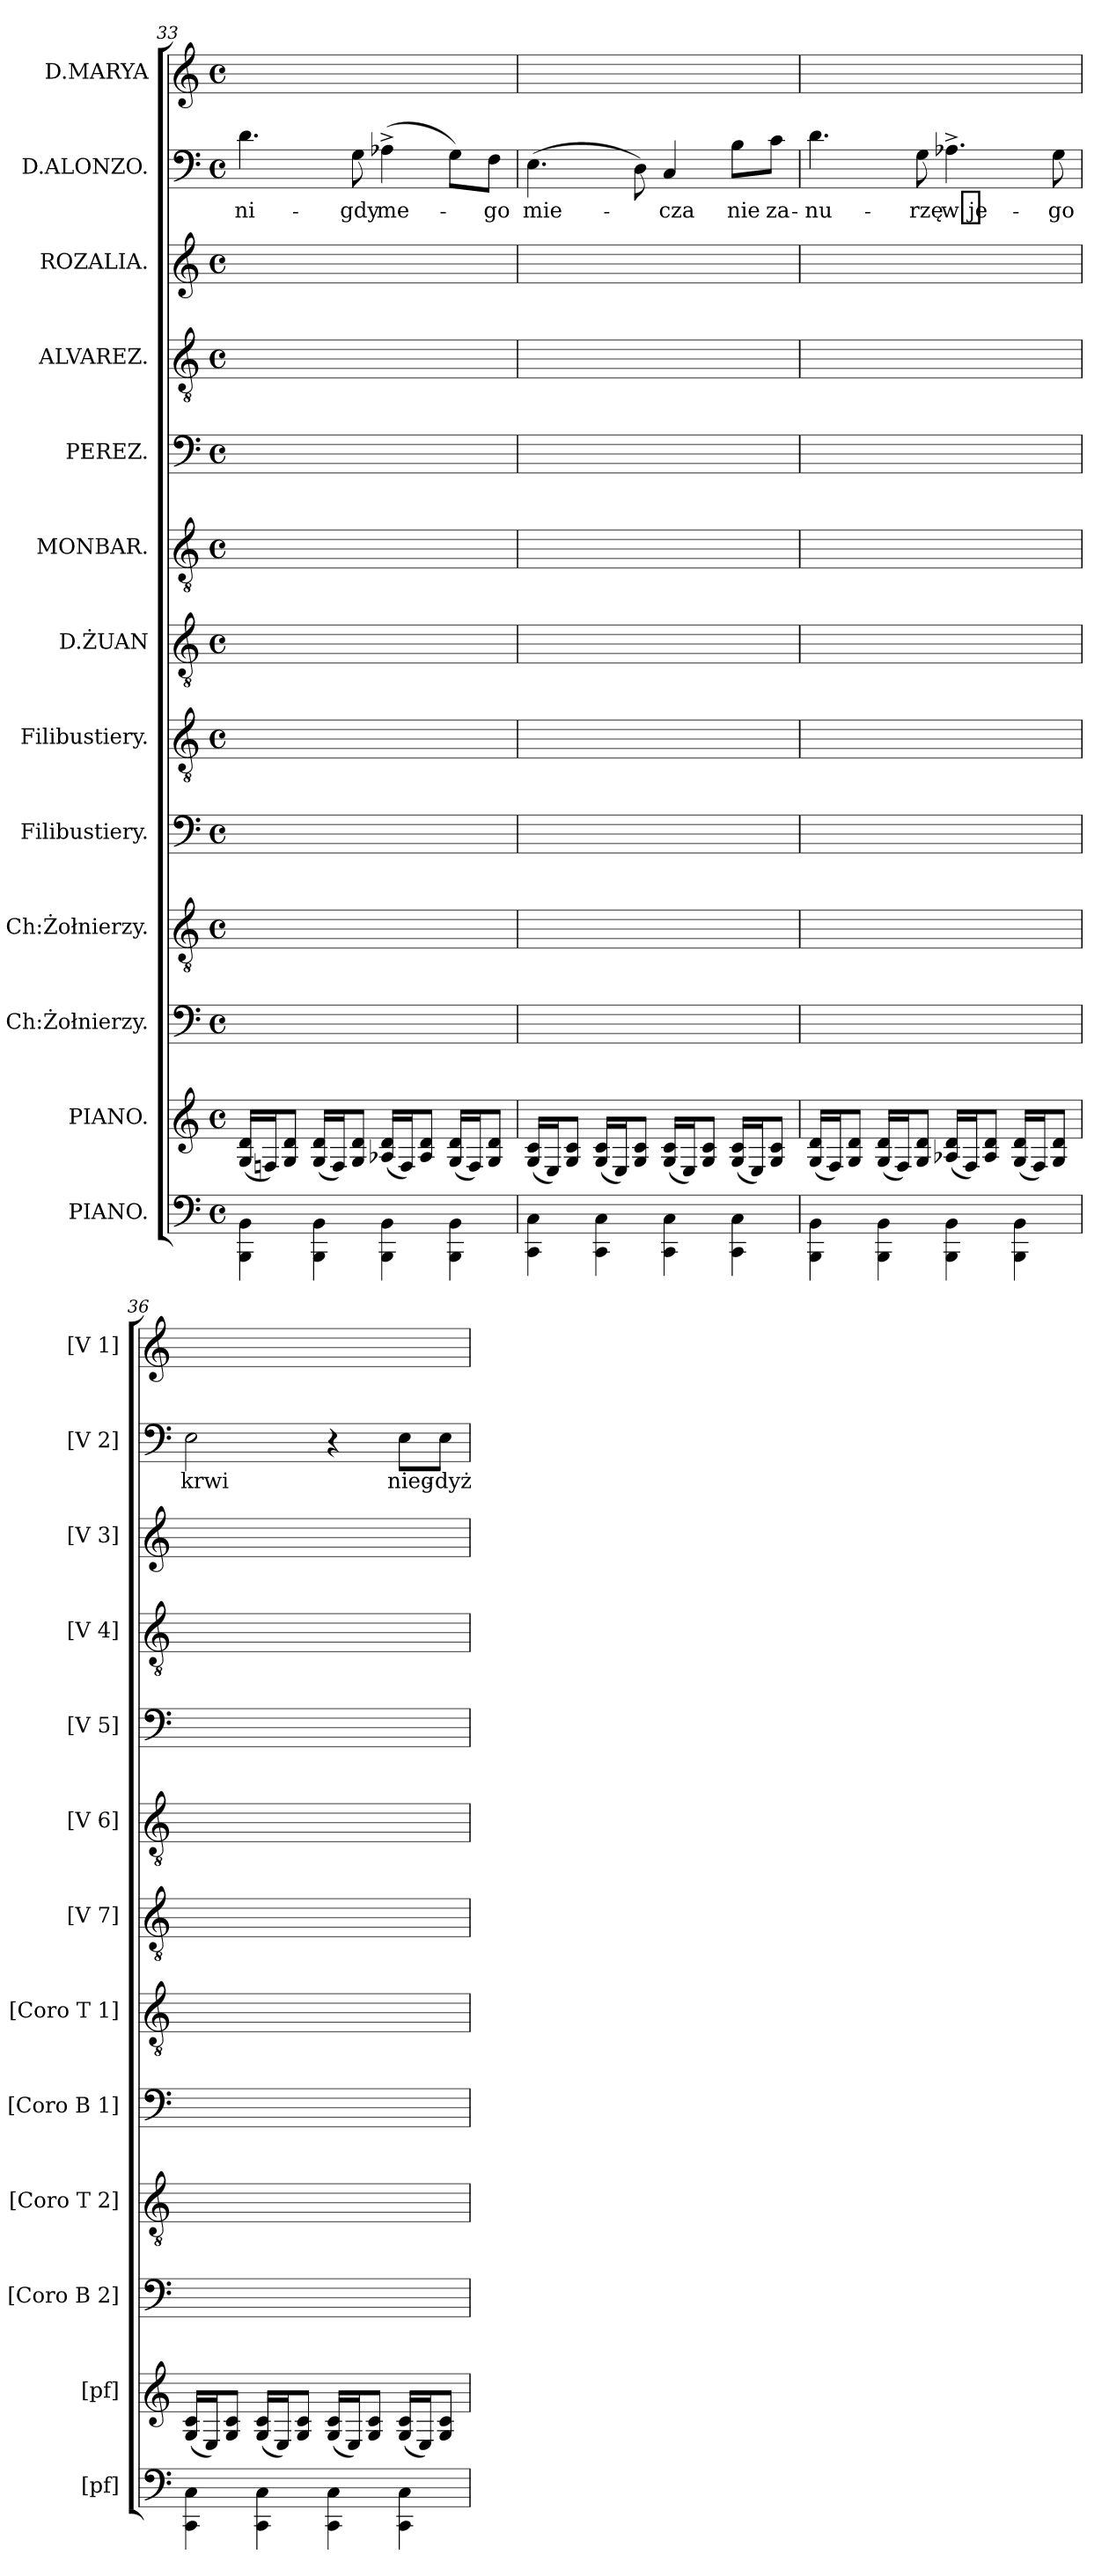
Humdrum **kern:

**kern	**kern	**kern	**kern	**kern	**kern	**kern	**kern	**kern	**kern	**kern	**kern	**text	**kern
*part13	*part12	*part11	*part10	*part9	*part8	*part7	*part6	*part5	*part4	*part3	*part2	*part2	*part1
*staff13	*staff12	*staff11	*staff10	*staff9	*staff8	*staff7	*staff6	*staff5	*staff4	*staff3	*staff2	*staff2	*staff1
*I"PIANO.	*I"PIANO.	*I"Ch:Żołnierzy.	*I"Ch:Żołnierzy.	*I"Filibustiery.	*I"Filibustiery.	*I"D.ŻUAN	*I"MONBAR.	*I"PEREZ.	*I"ALVAREZ.	*I"ROZALIA.	*I"D.ALONZO.	*	*I"D.MARYA
*I'[pf]	*I'[pf]	*I'[Coro B 2]	*I'[Coro T 2]	*I'[Coro B 1]	*I'[Coro T 1]	*I'[V 7]	*I'[V 6]	*I'[V 5]	*I'[V 4]	*I'[V 3]	*I'[V 2]	*	*I'[V 1]
*clefF4	*clefG2	*clefF4	*clefGv2	*clefF4	*clefGv2	*clefGv2	*clefGv2	*clefF4	*clefGv2	*clefG2	*clefF4	*	*clefG2
*k[]	*k[]	*k[]	*k[]	*k[]	*k[]	*k[]	*k[]	*k[]	*k[]	*k[]	*k[]	*	*k[]
*M4/4	*M4/4	*M4/4	*M4/4	*M4/4	*M4/4	*M4/4	*M4/4	*M4/4	*M4/4	*M4/4	*M4/4	*	*M4/4
*met(c)	*met(c)	*met(c)	*met(c)	*met(c)	*met(c)	*met(c)	*met(c)	*met(c)	*met(c)	*met(c)	*met(c)	*	*met(c)
=33	=33	=33	=33	=33	=33	=33	=33	=33	=33	=33	=33	=33	=33
4BBB\ 4BB\	(<16G/ 16d/LL	1ryy	1ryy	1ryy	1ryy	1ryy	1ryy	1ryy	1ryy	1ryy	4.d\	ni-	1ryy
.	16Fn/J)	.	.	.	.	.	.	.	.	.	.	.	.
.	8G/ 8d/J	.	.	.	.	.	.	.	.	.	.	.	.
4BBB\ 4BB\	(<16G/ 16d/LL	.	.	.	.	.	.	.	.	.	.	.	.
.	16F/J)	.	.	.	.	.	.	.	.	.	.	.	.
.	8G/ 8d/J	.	.	.	.	.	.	.	.	.	8G\	-gdy	.
4BBB\ 4BB\	(<16A-X/ 16d/LL	.	.	.	.	.	.	.	.	.	(4A-X^\	me-	.
.	16F/J)	.	.	.	.	.	.	.	.	.	.	.	.
.	8A-/ 8d/J	.	.	.	.	.	.	.	.	.	.	.	.
4BBB\ 4BB\	(<16G/ 16d/LL	.	.	.	.	.	.	.	.	.	8G\L)	.	.
.	16F/J)	.	.	.	.	.	.	.	.	.	.	.	.
.	8G/ 8d/J	.	.	.	.	.	.	.	.	.	8F\J	-go	.
=34	=34	=34	=34	=34	=34	=34	=34	=34	=34	=34	=34	=34	=34
4CC\ 4C\	(<16G/ 16c/LL	1ryy	1ryy	1ryy	1ryy	1ryy	1ryy	1ryy	1ryy	1ryy	(4.E\	mie-	1ryy
.	16E/J)	.	.	.	.	.	.	.	.	.	.	.	.
.	8G/ 8c/J	.	.	.	.	.	.	.	.	.	.	.	.
4CC\ 4C\	(<16G/ 16c/LL	.	.	.	.	.	.	.	.	.	.	.	.
.	16E/J)	.	.	.	.	.	.	.	.	.	.	.	.
.	8G/ 8c/J	.	.	.	.	.	.	.	.	.	8D\)	.	.
4CC\ 4C\	(<16G/ 16c/LL	.	.	.	.	.	.	.	.	.	4C/	-cza	.
.	16E/J)	.	.	.	.	.	.	.	.	.	.	.	.
.	8G/ 8c/J	.	.	.	.	.	.	.	.	.	.	.	.
4CC\ 4C\	(<16G/ 16c/LL	.	.	.	.	.	.	.	.	.	8B\L	nie	.
.	16E/J)	.	.	.	.	.	.	.	.	.	.	.	.
.	8G/ 8c/J	.	.	.	.	.	.	.	.	.	8c\J	za-	.
=35	=35	=35	=35	=35	=35	=35	=35	=35	=35	=35	=35	=35	=35
4BBB\ 4BB\	(<16G/ 16d/LL	1ryy	1ryy	1ryy	1ryy	1ryy	1ryy	1ryy	1ryy	1ryy	4.d\	-nu-	1ryy
.	16F/J)	.	.	.	.	.	.	.	.	.	.	.	.
.	8G/ 8d/J	.	.	.	.	.	.	.	.	.	.	.	.
4BBB\ 4BB\	(<16G/ 16d/LL	.	.	.	.	.	.	.	.	.	.	.	.
.	16F/J)	.	.	.	.	.	.	.	.	.	.	.	.
.	8G/ 8d/J	.	.	.	.	.	.	.	.	.	8G\	-rzę	.
4BBB\ 4BB\	(<16A-X/ 16d/LL	.	.	.	.	.	.	.	.	.	4.A-X^\	w je-	.
.	16F/J)	.	.	.	.	.	.	.	.	.	.	.	.
.	8A-/ 8d/J	.	.	.	.	.	.	.	.	.	.	.	.
4BBB\ 4BB\	(<16G/ 16d/LL	.	.	.	.	.	.	.	.	.	.	.	.
.	16F/J)	.	.	.	.	.	.	.	.	.	.	.	.
.	8G/ 8d/J	.	.	.	.	.	.	.	.	.	8G\	-go	.
=36	=36	=36	=36	=36	=36	=36	=36	=36	=36	=36	=36	=36	=36
4CC\ 4C\	(<16G/ 16c/LL	1ryy	1ryy	1ryy	1ryy	1ryy	1ryy	1ryy	1ryy	1ryy	2E\	krwi	1ryy
.	16E/J)	.	.	.	.	.	.	.	.	.	.	.	.
.	8G/ 8c/J	.	.	.	.	.	.	.	.	.	.	.	.
4CC\ 4C\	(<16G/ 16c/LL	.	.	.	.	.	.	.	.	.	.	.	.
.	16E/J)	.	.	.	.	.	.	.	.	.	.	.	.
.	8G/ 8c/J	.	.	.	.	.	.	.	.	.	.	.	.
4CC\ 4C\	(<16G/ 16c/LL	.	.	.	.	.	.	.	.	.	4r	.	.
.	16E/J)	.	.	.	.	.	.	.	.	.	.	.	.
.	8G/ 8c/J	.	.	.	.	.	.	.	.	.	.	.	.
4CC\ 4C\	(<16G/ 16c/LL	.	.	.	.	.	.	.	.	.	8E\L	nieg-	.
.	16E/J)	.	.	.	.	.	.	.	.	.	.	.	.
.	8G/ 8c/J	.	.	.	.	.	.	.	.	.	8E\J	-dyż	.
=	=	=	=	=	=	=	=	=	=	=	=	=	=
*-	*-	*-	*-	*-	*-	*-	*-	*-	*-	*-	*-	*-	*-
